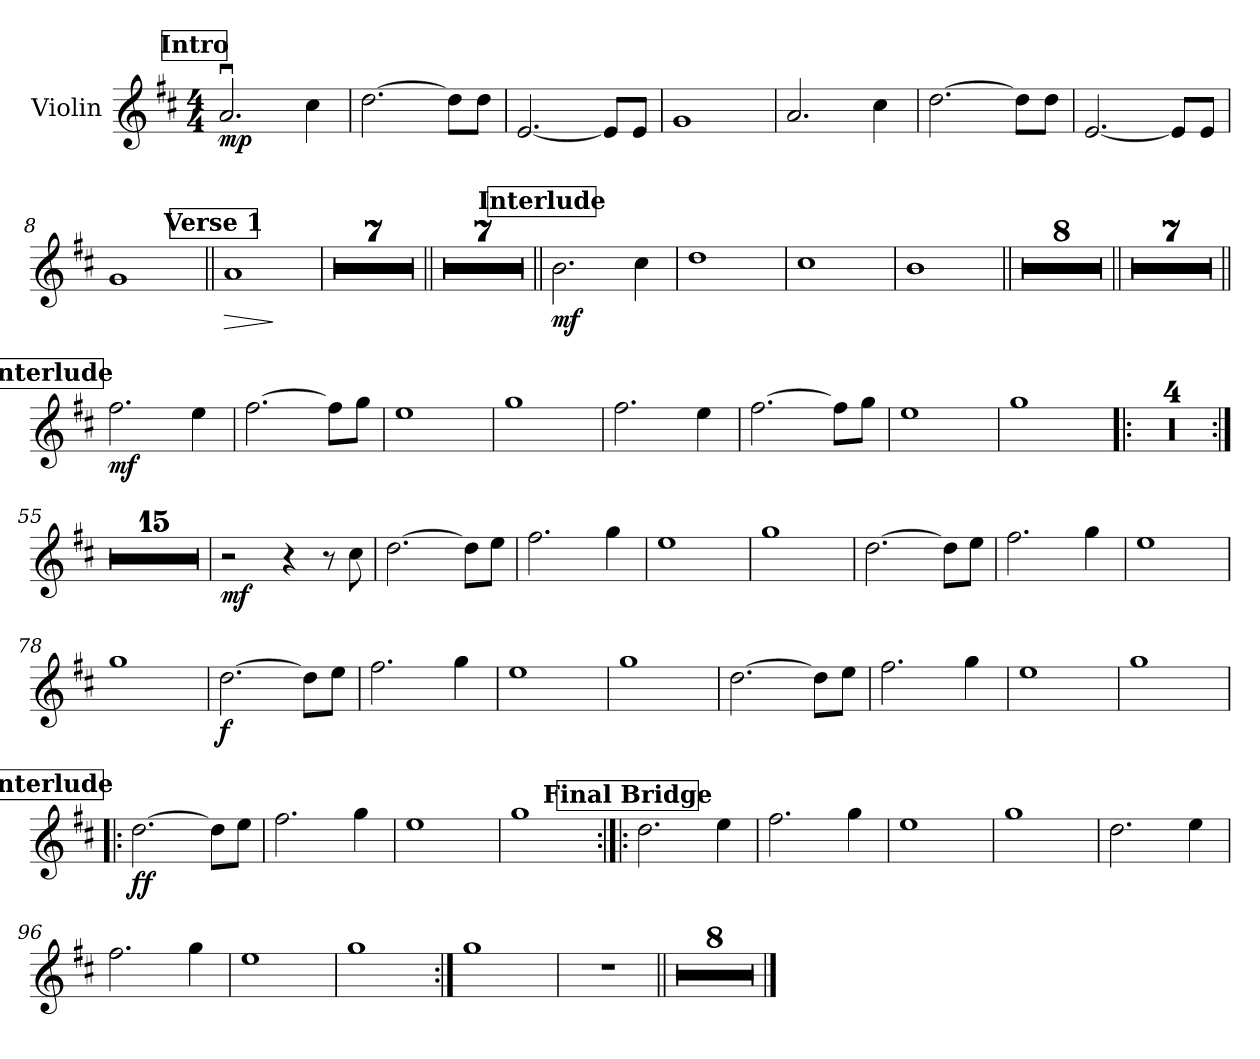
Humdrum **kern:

**kern	**dynam
*part1	*part1
*staff1	*staff1
*I"Violin	*
*I'Vln.	*
*clefG2	*
*k[f#c#]	*
*M4/4	*
*MM64	*
!!LO:REH:place=s1:a:B:fs=14:t=Intro
=1	=1
!	!LO:DY:b
2.au/	mp
4cc#\	.
=2	=2
[2.dd\	.
8dd\L]	.
8dd\J	.
=3	=3
[2.e/	.
8e/L]	.
8e/J	.
=4	=4
1g	.
=5	=5
2.a/	.
4cc#\	.
=6	=6
[2.dd\	.
8dd\L]	.
8dd\J	.
=7	=7
[2.e/	.
8e/L]	.
8e/J	.
=8	=8
1g	.
!!LO:REH:place=s1:a:B:fs=14:t=Verse 1
=9||	=9||
!	!LO:HP:b
1a	>
.	]
!!LO:LB:g=z
=10	=10
1r	.
=11	=11
1r	.
=12	=12
1r	.
=13	=13
1r	.
=14	=14
1r	.
=15	=15
1r	.
=16	=16
1r	.
=17||	=17||
1r	.
=18	=18
1r	.
=19	=19
1r	.
=20	=20
1r	.
=21	=21
1r	.
=22	=22
1r	.
=23	=23
1r	.
!!LO:REH:place=s1:a:B:fs=14:t=Interlude
=24||	=24||
!	!LO:DY:b
2.b\	mf
4cc#\	.
=25	=25
1dd	.
=26	=26
1cc#	.
=27	=27
1b	.
=28||	=28||
1r	.
=29	=29
1r	.
=30	=30
1r	.
=31	=31
1r	.
=32	=32
1r	.
=33	=33
1r	.
=34	=34
1r	.
=35	=35
1r	.
=36||	=36||
1r	.
=37	=37
1r	.
=38	=38
1r	.
=39	=39
1r	.
=40	=40
1r	.
=41	=41
1r	.
=42	=42
1r	.
!!LO:REH:place=s1:a:B:fs=14:t=Interlude
=43||	=43||
!	!LO:DY:b
2.ff#\	mf
4ee\	.
=44	=44
[2.ff#\	.
8ff#\L]	.
8gg\J	.
!!LO:LB:g=z
=45	=45
1ee	.
=46	=46
1gg	.
=47	=47
2.ff#\	.
4ee\	.
=48	=48
[2.ff#\	.
8ff#\L]	.
8gg\J	.
=49	=49
1ee	.
=50	=50
1gg	.
=51!|:	=51!|:
1r	.
=52	=52
1r	.
=53	=53
1r	.
=54	=54
1r	.
=55:|!	=55:|!
1r	.
=56	=56
1r	.
=57	=57
1r	.
=58	=58
1r	.
=59	=59
1r	.
=60	=60
1r	.
=61	=61
1r	.
=62	=62
1r	.
=63	=63
1r	.
=64	=64
1r	.
=65	=65
1r	.
=66	=66
1r	.
=67	=67
1r	.
=68	=68
1r	.
=69	=69
1r	.
=70	=70
!	!LO:DY:b
2r	mf
4r	.
8r	.
8cc#\	.
=71	=71
[2.dd\	.
8dd\L]	.
8ee\J	.
!!LO:LB:g=z
=72	=72
2.ff#\	.
4gg\	.
=73	=73
1ee	.
=74	=74
1gg	.
=75	=75
[2.dd\	.
8dd\L]	.
8ee\J	.
=76	=76
2.ff#\	.
4gg\	.
=77	=77
1ee	.
=78	=78
1gg	.
=79	=79
!	!LO:DY:b
[2.dd\	f
8dd\L]	.
8ee\J	.
=80	=80
2.ff#\	.
4gg\	.
=81	=81
1ee	.
=82	=82
1gg	.
!!LO:LB:g=z
=83	=83
[2.dd\	.
8dd\L]	.
8ee\J	.
=84	=84
2.ff#\	.
4gg\	.
=85	=85
1ee	.
=86	=86
1gg	.
!!LO:REH:place=s1:a:B:fs=14:t=Interlude
=87!|:	=87!|:
!	!LO:DY:b
[2.dd\	ff
8dd\L]	.
8ee\J	.
=88	=88
2.ff#\	.
4gg\	.
=89	=89
1ee	.
=90	=90
1gg	.
!!LO:REH:place=s1:a:B:fs=14:t=Final Bridge
=91:|!|:	=91:|!|:
2.dd\	.
4ee\	.
=92	=92
2.ff#\	.
4gg\	.
=93	=93
1ee	.
!!LO:LB:g=z
=94	=94
1gg	.
=95	=95
2.dd\	.
4ee\	.
=96	=96
2.ff#\	.
4gg\	.
=97	=97
1ee	.
=98	=98
1gg	.
=99:|!	=99:|!
1gg	.
=100	=100
1r	.
=101||	=101||
1r	.
=102	=102
1r	.
=103	=103
1r	.
=104	=104
1r	.
=105	=105
1r	.
=106	=106
1r	.
=107	=107
1r	.
=108	=108
1r	.
==	==
*-	*-
